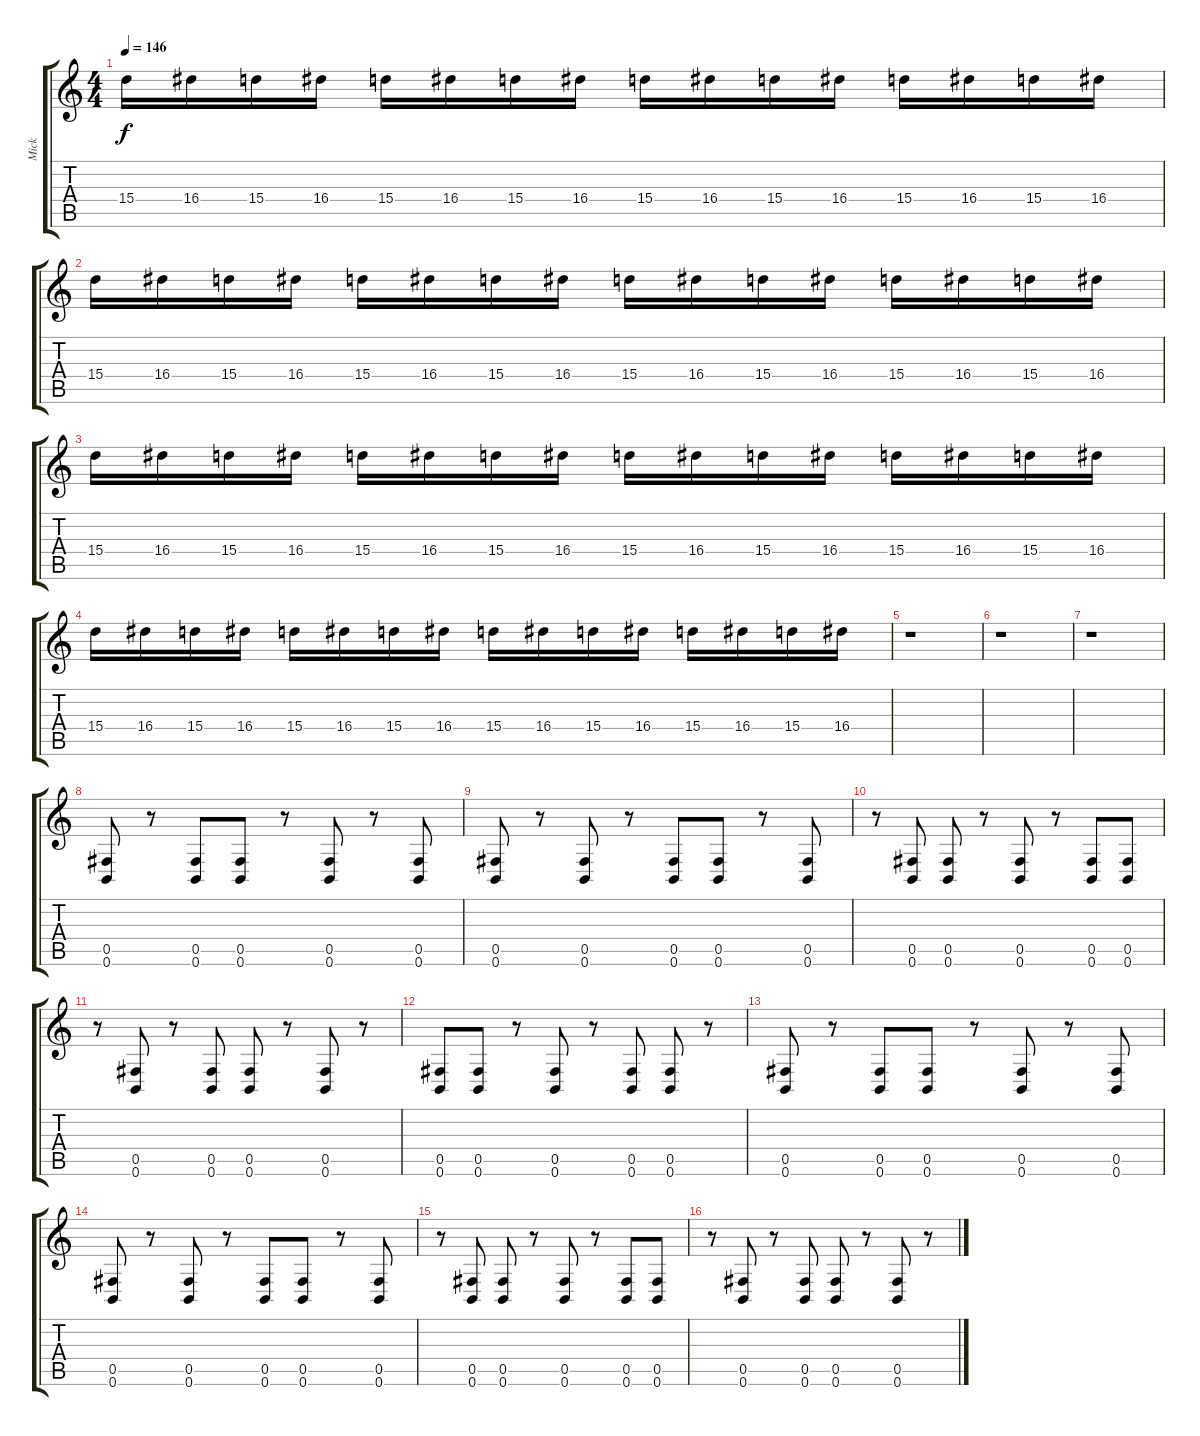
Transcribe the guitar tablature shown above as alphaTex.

\track ("Mick" "Mick") {instrument distortionguitar}
\staff {score tabs}
\tuning (Db4 Ab3 E3 B2 Gb2 B1) {hide}
\ts (4 4)
\tempo 146
\clef g2
\ks c
15.4.16{dy f} 16.4.16 15.4.16 16.4.16 15.4.16 16.4.16 15.4.16 16.4.16 15.4.16 16.4.16 15.4.16 16.4.16 15.4.16 16.4.16 15.4.16 16.4.16 |
15.4.16 16.4.16 15.4.16 16.4.16 15.4.16 16.4.16 15.4.16 16.4.16 15.4.16 16.4.16 15.4.16 16.4.16 15.4.16 16.4.16 15.4.16 16.4.16 |
15.4.16 16.4.16 15.4.16 16.4.16 15.4.16 16.4.16 15.4.16 16.4.16 15.4.16 16.4.16 15.4.16 16.4.16 15.4.16 16.4.16 15.4.16 16.4.16 |
15.4.16 16.4.16 15.4.16 16.4.16 15.4.16 16.4.16 15.4.16 16.4.16 15.4.16 16.4.16 15.4.16 16.4.16 15.4.16 16.4.16 15.4.16 16.4.16 |
r.1 |
r.1 |
r.1 |
(0.5 0.6).8 r.8 (0.5 0.6).8 (0.5 0.6).8 r.8 (0.5 0.6).8 r.8 (0.5 0.6).8 |
(0.5 0.6).8 r.8 (0.5 0.6).8 r.8 (0.5 0.6).8 (0.5 0.6).8 r.8 (0.5 0.6).8 |
r.8 (0.5 0.6).8 (0.5 0.6).8 r.8 (0.5 0.6).8 r.8 (0.5 0.6).8 (0.5 0.6).8 |
r.8 (0.5 0.6).8 r.8 (0.5 0.6).8 (0.5 0.6).8 r.8 (0.5 0.6).8 r.8 |
(0.5 0.6).8 (0.5 0.6).8 r.8 (0.5 0.6).8 r.8 (0.5 0.6).8 (0.5 0.6).8 r.8 |
(0.5 0.6).8 r.8 (0.5 0.6).8 (0.5 0.6).8 r.8 (0.5 0.6).8 r.8 (0.5 0.6).8 |
(0.5 0.6).8 r.8 (0.5 0.6).8 r.8 (0.5 0.6).8 (0.5 0.6).8 r.8 (0.5 0.6).8 |
r.8 (0.5 0.6).8 (0.5 0.6).8 r.8 (0.5 0.6).8 r.8 (0.5 0.6).8 (0.5 0.6).8 |
r.8 (0.5 0.6).8 r.8 (0.5 0.6).8 (0.5 0.6).8 r.8 (0.5 0.6).8 r.8
